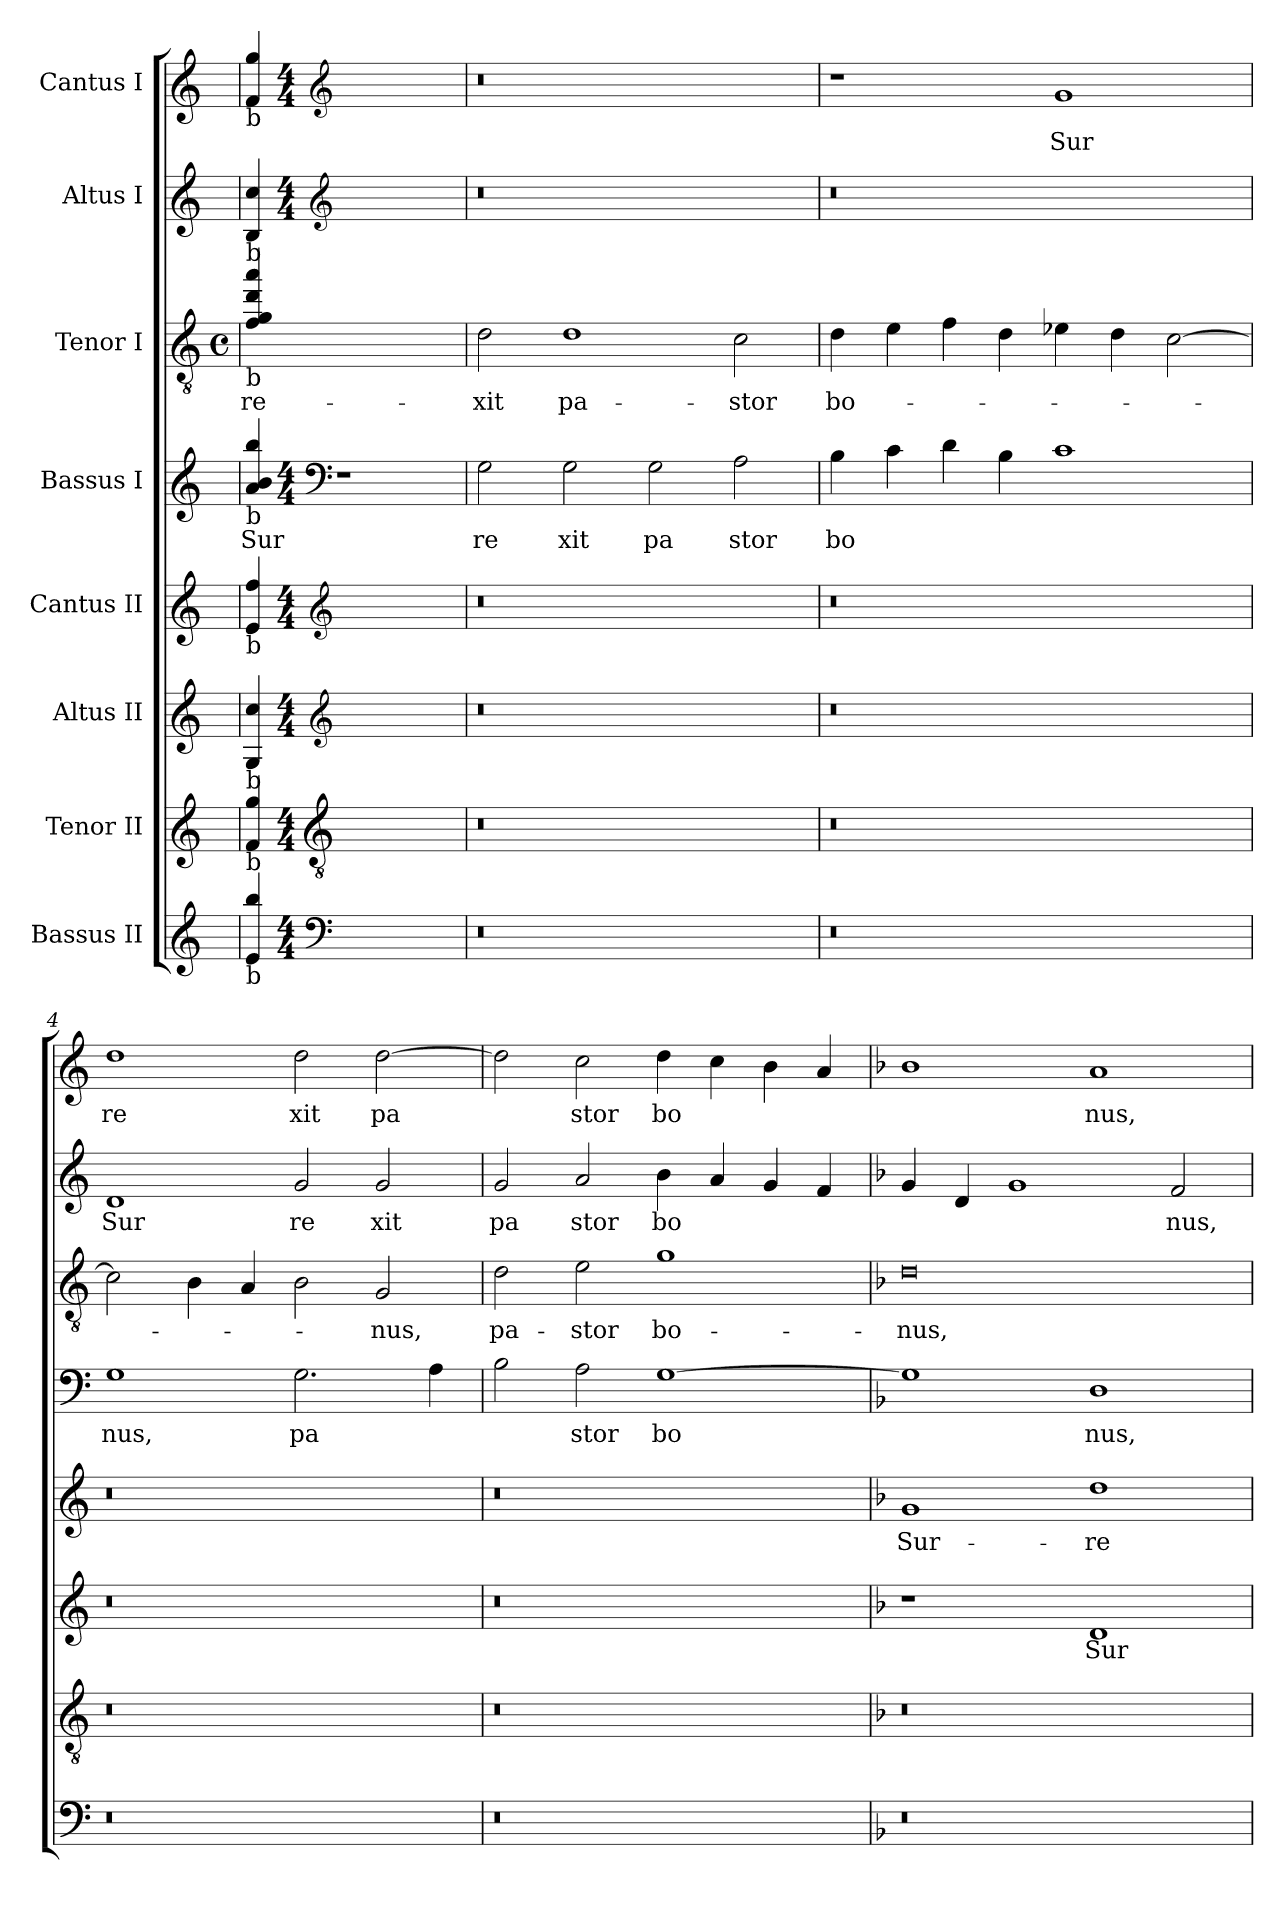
**kern	**kern	**kern	**text	**kern	**text	**kern	**text	**kern	**text	**kern	**text	**kern	**text
*part8	*part7	*part6	*part6	*part5	*part5	*part4	*part4	*part3	*part3	*part2	*part2	*part1	*part1
*staff8	*staff7	*staff6	*staff6	*staff5	*staff5	*staff4	*staff4	*staff3	*staff3	*staff2	*staff2	*staff1	*staff1
*I"Bassus II	*I"Tenor II	*I"Altus II	*	*I"Cantus II	*	*I"Bassus I	*	*I"Tenor I	*	*I"Altus I	*	*I"Cantus I	*
!!LO:PB:g=z
*stria5	*stria5	*stria5	*	*stria5	*	*stria5	*	*stria5	*	*stria5	*	*stria5	*
*	*	*	*	*	*	*	*	*clefGv2	*	*	*	*	*
*	*	*	*	*	*	*	*	*M4/4	*	*	*	*	*
*	*	*	*	*	*	*	*	*met(c)	*	*	*	*	*
=1	=1	=1	=1!	=1	=1!	=1	=1!	=1	=1!	=1	=1!	=1!	=1!
!	!	!	!	!	!	!	!	!	!	!	!	!LO:TX:b:t=b	!
!	!	!	!	!	!	!	!	!	!	!LO:TX:b:t=b	!	!	!
!	!	!	!	!	!	!	!	!LO:TX:b:t=b	!	!	!	!	!
!	!	!	!	!	!	!LO:TX:b:t=b	!	!	!	!	!	!	!
!	!	!	!	!LO:TX:b:t=b	!	!	!	!	!	!	!	!	!
!	!	!LO:TX:b:t=b	!	!	!	!	!	!	!	!	!	!	!
!	!LO:TX:b:t=b	!	!	!	!	!	!	!	!	!	!	!	!
!LO:TX:b:t=b	!	!	!	!	!	!	!	!	!	!	!	!	!
!	!	!	!	!	!	!	!LO:LY:b:cj	!	!LO:LY:b:cj	!	!	!	!
4bb/ 4e/	4gg/ 4f/	4cc/ 4G/	.	4e/ 4ff/	.	4bb/ 4a/ 4b	Sur	4aa/ 4f/ 4g 4dd	-re-	4cc/ 4B/	.	4gg/ 4f/	.
*clefF4	*clefGv2	*clefG2	*	*clefG2	*	*clefF4	*	*	*	*clefG2	*	*clefG2	*
*M4/4	*M4/4	*M4/4	*	*M4/4	*	*M4/4	*	*	*	*M4/4	*	*M4/4	*
*met(c)	*met(c)	*met(c)	*	*met(c)	*	*met(c)	*	*	*	*met(c)	*	*met(c)	*
1ryy	1ryy	1ryy	.	1ryy	.	1r	.	1ryy	.	1ryy	.	1ryy	.
=2	=2	=2	=2	=2	=2	=2	=2	=2	=2	=2	=2	=2	=2
!	!	!	!	!	!	!	!LO:LY:b:cj	!	!LO:LY:b:cj	!	!	!	!
0r	0r	0r	.	0r	.	2G\	re	2d\	-xit	0r	.	0r	.
!	!	!	!	!	!	!	!LO:LY:b:cj	!	!LO:LY:b:cj	!	!	!	!
.	.	.	.	.	.	2G\	xit	1d	pa-	.	.	.	.
!	!	!	!	!	!	!	!LO:LY:b:cj	!	!	!	!	!	!
.	.	.	.	.	.	2G\	pa	.	.	.	.	.	.
!	!	!	!	!	!	!	!LO:LY:b:cj	!	!LO:LY:b:cj	!	!	!	!
.	.	.	.	.	.	2A\	stor	2c\	-stor	.	.	.	.
=3	=3	=3	=3	=3	=3	=3	=3	=3	=3	=3	=3	=3	=3
!	!	!	!	!	!	!	!LO:LY:b:cj	!	!LO:LY:b:cj	!	!	!	!
0r	0r	0r	.	0r	.	4B\	bo	4d\	bo-	0r	.	1r	.
.	.	.	.	.	.	4c\	.	4e\	.	.	.	.	.
.	.	.	.	.	.	4d\	.	4f\	.	.	.	.	.
.	.	.	.	.	.	4B\	.	4d\	.	.	.	.	.
!	!	!	!	!	!	!	!	!	!	!	!	!	!LO:LY:b:cj
.	.	.	.	.	.	1c	.	4e-X\	.	.	.	1g	Sur
.	.	.	.	.	.	.	.	4d\	.	.	.	.	.
.	.	.	.	.	.	.	.	[>2c\	.	.	.	.	.
=4	=4	=4	=4	=4	=4	=4	=4	=4	=4	=4	=4	=4	=4
!	!	!	!	!	!	!	!LO:LY:b:cj	!	!	!	!LO:LY:b:cj	!	!LO:LY:b:cj
0r	0r	0r	.	0r	.	1G	nus,	2c\]	.	1d	Sur	1dd	re
.	.	.	.	.	.	.	.	4B\	.	.	.	.	.
.	.	.	.	.	.	.	.	4A/	.	.	.	.	.
!	!	!	!	!	!	!	!LO:LY:b:cj	!	!	!	!LO:LY:b:cj	!	!LO:LY:b:cj
.	.	.	.	.	.	2.G\	pa	2B\	.	2g/	re	2dd\	xit
!	!	!	!	!	!	!	!	!	!LO:LY:b:cj	!	!LO:LY:b:cj	!	!LO:LY:b:cj
.	.	.	.	.	.	.	.	2G/	-nus,	2g/	xit	[>2dd\	pa
.	.	.	.	.	.	4A\	.	.	.	.	.	.	.
=5	=5	=5	=5	=5	=5	=5	=5	=5	=5	=5	=5	=5	=5
!	!	!	!	!	!	!	!	!	!LO:LY:b:cj	!	!LO:LY:b:cj	!	!
0r	0r	0r	.	0r	.	2B\	.	2d\	pa-	2g/	pa	2dd\]	.
!	!	!	!	!	!	!	!LO:LY:b:cj	!	!LO:LY:b:cj	!	!LO:LY:b:cj	!	!LO:LY:b:cj
.	.	.	.	.	.	2A\	stor	2e\	-stor	2a/	stor	2cc\	stor
!	!	!	!	!	!	!	!LO:LY:b:cj	!	!LO:LY:b:cj	!	!LO:LY:b:cj	!	!LO:LY:b:cj
.	.	.	.	.	.	[>1G	bo	1g	bo-	4b\	bo	4dd\	bo
.	.	.	.	.	.	.	.	.	.	4a/	.	4cc\	.
.	.	.	.	.	.	.	.	.	.	4g/	.	4b\	.
.	.	.	.	.	.	.	.	.	.	4f/	.	4a/	.
!!LO:LB:g=z
=6	=6	=6	=6	=6	=6	=6	=6	=6	=6	=6	=6	=6	=6
*k[b-]	*k[b-]	*k[b-]	*	*k[b-]	*	*k[b-]	*	*k[b-]	*	*k[b-]	*	*k[b-]	*
*F:	*F:	*F:	*	*F:	*	*F:	*	*F:	*	*F:	*	*F:	*
!	!	!	!	!	!LO:LY:b:cj	!	!	!	!LO:LY:b:cj	!	!	!	!
0r	0r	1r	.	1g	Sur-	1G]	.	0d	-nus,	4g/	.	1b-	.
.	.	.	.	.	.	.	.	.	.	4d/	.	.	.
.	.	.	.	.	.	.	.	.	.	1g	.	.	.
!	!	!	!LO:LY:b:cj	!	!LO:LY:b:cj	!	!LO:LY:b:cj	!	!	!	!	!	!LO:LY:b:cj
.	.	1d	Sur	1dd	-re-	1D	nus,	.	.	.	.	1a	nus,
!	!	!	!	!	!	!	!	!	!	!	!LO:LY:b:cj	!	!
.	.	.	.	.	.	.	.	.	.	2f/	nus,	.	.
=	=	=	=	=	=	=	=	=	=	=	=	=	=
*-	*-	*-	*-	*-	*-	*-	*-	*-	*-	*-	*-	*-	*-
